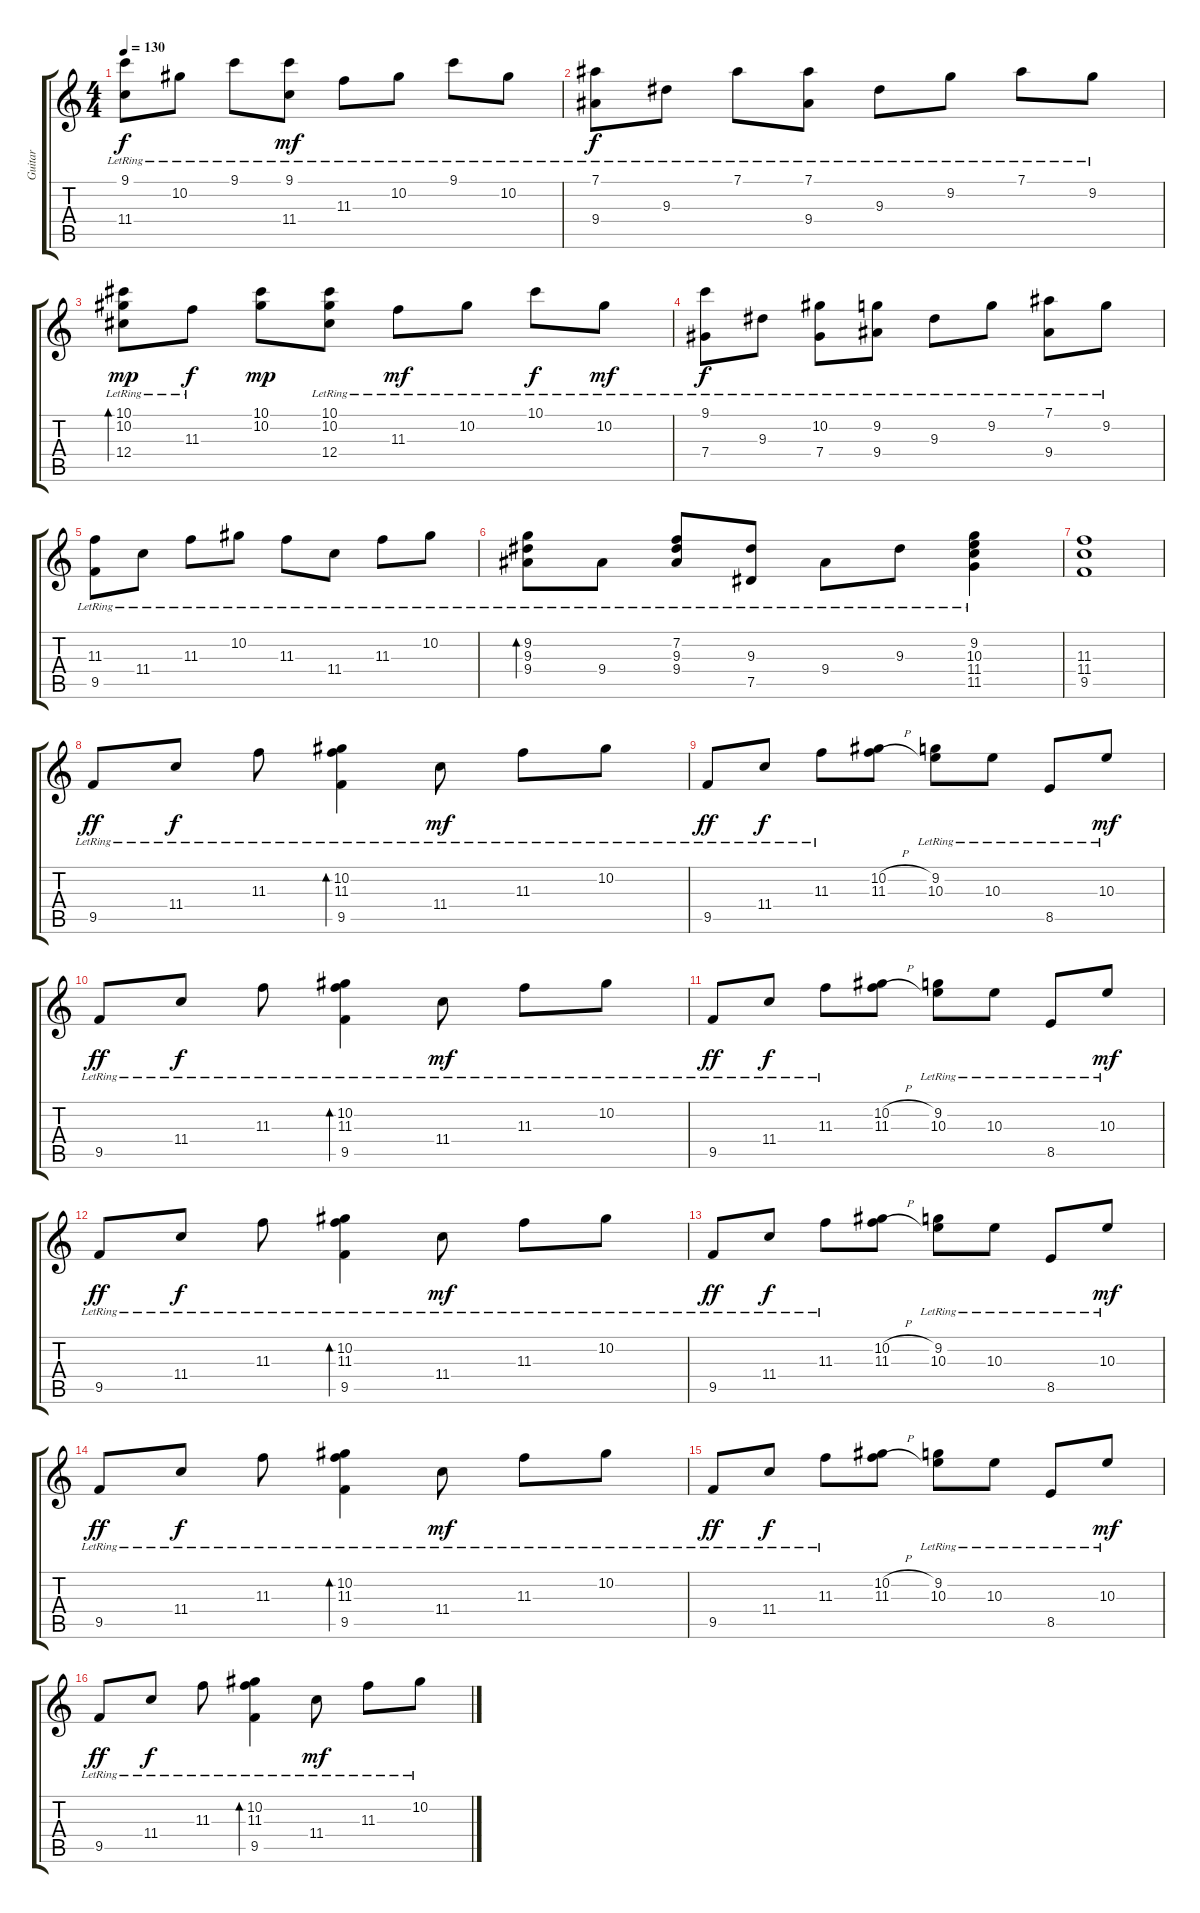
\track ("Guitar" "Guitar") {instrument acousticguitarsteel}
\staff {score tabs}
\tuning (Eb4 Bb3 Gb3 Db3 Ab2 Eb2) {hide}
\ts (4 4)
\tempo 130
\clef g2
\ks c
(9.1{lr} 11.4{lr}).8{dy f} 10.2{lr}.8 9.1{lr}.8 (9.1{lr} 11.4{lr}).8{dy mf} 11.3{lr}.8 10.2{lr}.8 9.1{lr}.8 10.2{lr}.8 |
(7.1{lr} 9.4{lr}).8{dy f} 9.3{lr}.8 7.1{lr}.8 (7.1{lr} 9.4{lr}).8 9.3{lr}.8 9.2{lr}.8 7.1{lr}.8 9.2{lr}.8 |
(10.1{lr} 10.2{lr} 12.4{lr}).8{bd 120 dy mp} 11.3{lr}.8{dy f} (10.1 10.2).8{dy mp} (10.1{lr} 10.2{lr} 12.4{lr}).8 11.3{lr}.8{dy mf} 10.2{lr}.8 10.1{lr}.8{dy f} 10.2{lr}.8{dy mf} |
(9.1{lr} 7.4{lr}).8{dy f} 9.3{lr}.8 (10.2{lr} 7.4{lr}).8 (9.2{lr} 9.4{lr}).8 9.3{lr}.8 9.2{lr}.8 (7.1{lr} 9.4{lr}).8 9.2{lr}.8 |
(11.3{lr} 9.5{lr}).8 11.4{lr}.8 11.3{lr}.8 10.2{lr}.8 11.3{lr}.8 11.4{lr}.8 11.3{lr}.8 10.2{lr}.8 |
(9.2{lr} 9.3{lr} 9.4{lr}).8{bd 120} 9.4{lr}.8 (7.2{lr} 9.3{lr} 9.4{lr}).8 (9.3{lr} 7.5{lr}).8 9.4{lr}.8 9.3{lr}.8 (9.2{lr} 10.3{lr} 11.4 11.5{lr}).4 |
(11.3 11.4 9.5{be (hold 0 0 60 0)}).1 |
9.5{lr}.8{dy ff} 11.4{lr}.8{dy f} 11.3{lr}.8 (10.2{lr} 11.3{lr} 9.5{lr}).4{bd 60} 11.4{lr}.8{dy mf} 11.3{lr}.8 10.2{lr}.8 |
9.5{lr}.8{dy ff} 11.4{lr}.8{dy f} 11.3{lr}.8 (10.2{h} 11.3{h}).8 (9.2{lr} 10.3{lr}).8 10.3{lr}.8 8.5{lr}.8 10.3{lr}.8{dy mf} |
9.5{lr}.8{dy ff} 11.4{lr}.8{dy f} 11.3{lr}.8 (10.2{lr} 11.3{lr} 9.5{lr}).4{bd 60} 11.4{lr}.8{dy mf} 11.3{lr}.8 10.2{lr}.8 |
9.5{lr}.8{dy ff} 11.4{lr}.8{dy f} 11.3{lr}.8 (10.2{h} 11.3{h}).8 (9.2{lr} 10.3{lr}).8 10.3{lr}.8 8.5{lr}.8 10.3{lr}.8{dy mf} |
9.5{lr}.8{dy ff} 11.4{lr}.8{dy f} 11.3{lr}.8 (10.2{lr} 11.3{lr} 9.5{lr}).4{bd 60} 11.4{lr}.8{dy mf} 11.3{lr}.8 10.2{lr}.8 |
9.5{lr}.8{dy ff} 11.4{lr}.8{dy f} 11.3{lr}.8 (10.2{h} 11.3{h}).8 (9.2{lr} 10.3{lr}).8 10.3{lr}.8 8.5{lr}.8 10.3{lr}.8{dy mf} |
9.5{lr}.8{dy ff} 11.4{lr}.8{dy f} 11.3{lr}.8 (10.2{lr} 11.3{lr} 9.5{lr}).4{bd 60} 11.4{lr}.8{dy mf} 11.3{lr}.8 10.2{lr}.8 |
9.5{lr}.8{dy ff} 11.4{lr}.8{dy f} 11.3{lr}.8 (10.2{h} 11.3{h}).8 (9.2{lr} 10.3{lr}).8 10.3{lr}.8 8.5{lr}.8 10.3{lr}.8{dy mf} |
9.5{lr}.8{dy ff volume 8} 11.4{lr}.8{dy f} 11.3{lr}.8 (10.2{lr} 11.3{lr} 9.5{lr}).4{bd 60} 11.4{lr}.8{dy mf} 11.3{lr}.8 10.2{lr}.8
